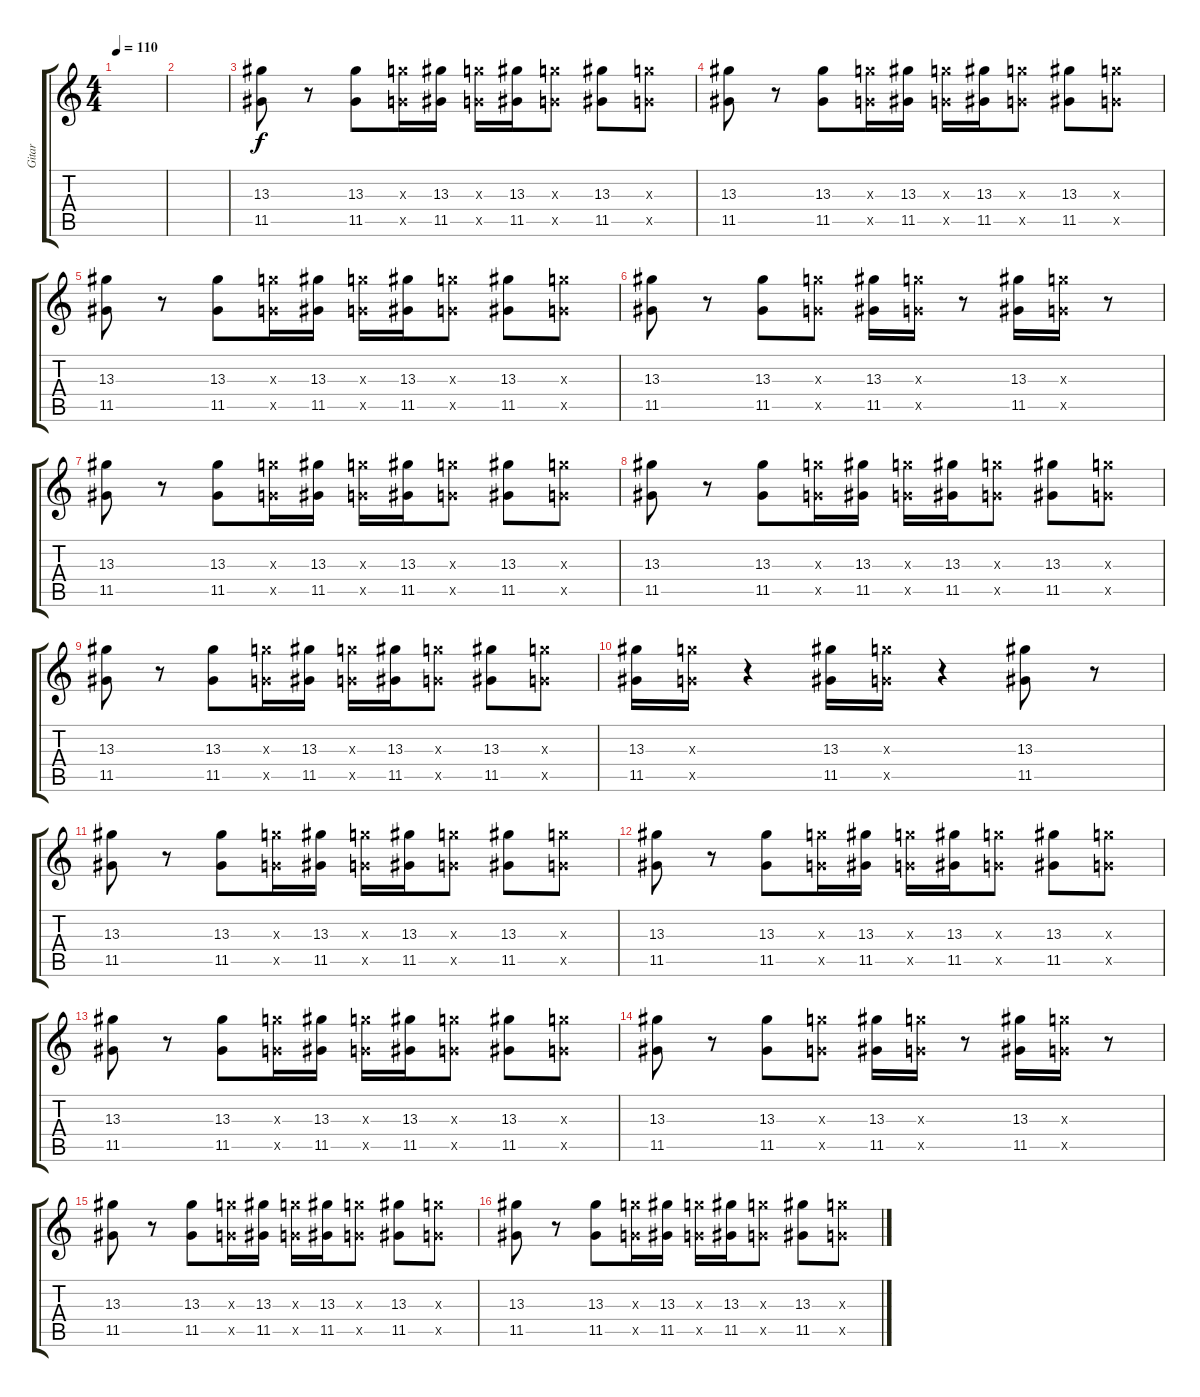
\track ("Gitar " "Gitar ") {instrument distortionguitar}
\staff {score tabs}
\tuning (E4 B3 G3 D3 A2 E2) {hide}
\ts (4 4)
\tempo 110
\clef g2
\ks c
|
|
(13.3 11.5).8{volume 5} r.8 (13.3 11.5).8 (12.3{x} 10.5{x}).16 (13.3 11.5).16 (12.3{x} 10.5{x}).16 (13.3 11.5).16 (12.3{x} 10.5{x}).8 (13.3 11.5).8 (12.3{x} 10.5{x}).8 |
(13.3 11.5).8 r.8 (13.3 11.5).8 (12.3{x} 10.5{x}).16 (13.3 11.5).16 (12.3{x} 10.5{x}).16 (13.3 11.5).16 (12.3{x} 10.5{x}).8 (13.3 11.5).8 (12.3{x} 10.5{x}).8 |
(13.3 11.5).8 r.8 (13.3 11.5).8 (12.3{x} 10.5{x}).16 (13.3 11.5).16 (12.3{x} 10.5{x}).16 (13.3 11.5).16 (12.3{x} 10.5{x}).8 (13.3 11.5).8 (12.3{x} 10.5{x}).8 |
(13.3 11.5).8 r.8 (13.3 11.5).8 (12.3{x} 10.5{x}).8 (13.3 11.5).16 (12.3{x} 10.5{x}).16 r.8 (13.3 11.5).16 (12.3{x} 10.5{x}).16 r.8 |
(13.3 11.5).8 r.8 (13.3 11.5).8 (12.3{x} 10.5{x}).16 (13.3 11.5).16 (12.3{x} 10.5{x}).16 (13.3 11.5).16 (12.3{x} 10.5{x}).8 (13.3 11.5).8 (12.3{x} 10.5{x}).8 |
(13.3 11.5).8 r.8 (13.3 11.5).8 (12.3{x} 10.5{x}).16 (13.3 11.5).16 (12.3{x} 10.5{x}).16 (13.3 11.5).16 (12.3{x} 10.5{x}).8 (13.3 11.5).8 (12.3{x} 10.5{x}).8 |
(13.3 11.5).8 r.8 (13.3 11.5).8 (12.3{x} 10.5{x}).16 (13.3 11.5).16 (12.3{x} 10.5{x}).16 (13.3 11.5).16 (12.3{x} 10.5{x}).8 (13.3 11.5).8 (12.3{x} 10.5{x}).8 |
(13.3 11.5).16 (12.3{x} 10.5{x}).16 r.4 (13.3 11.5).16 (12.3{x} 10.5{x}).16 r.4 (13.3 11.5).8 r.8 |
(13.3 11.5).8 r.8 (13.3 11.5).8 (12.3{x} 10.5{x}).16 (13.3 11.5).16 (12.3{x} 10.5{x}).16 (13.3 11.5).16 (12.3{x} 10.5{x}).8 (13.3 11.5).8 (12.3{x} 10.5{x}).8 |
(13.3 11.5).8 r.8 (13.3 11.5).8 (12.3{x} 10.5{x}).16 (13.3 11.5).16 (12.3{x} 10.5{x}).16 (13.3 11.5).16 (12.3{x} 10.5{x}).8 (13.3 11.5).8 (12.3{x} 10.5{x}).8 |
(13.3 11.5).8 r.8 (13.3 11.5).8 (12.3{x} 10.5{x}).16 (13.3 11.5).16 (12.3{x} 10.5{x}).16 (13.3 11.5).16 (12.3{x} 10.5{x}).8 (13.3 11.5).8 (12.3{x} 10.5{x}).8 |
(13.3 11.5).8 r.8 (13.3 11.5).8 (12.3{x} 10.5{x}).8 (13.3 11.5).16 (12.3{x} 10.5{x}).16 r.8 (13.3 11.5).16 (12.3{x} 10.5{x}).16 r.8 |
(13.3 11.5).8 r.8 (13.3 11.5).8 (12.3{x} 10.5{x}).16 (13.3 11.5).16 (12.3{x} 10.5{x}).16 (13.3 11.5).16 (12.3{x} 10.5{x}).8 (13.3 11.5).8 (12.3{x} 10.5{x}).8 |
(13.3 11.5).8 r.8 (13.3 11.5).8 (12.3{x} 10.5{x}).16 (13.3 11.5).16 (12.3{x} 10.5{x}).16 (13.3 11.5).16 (12.3{x} 10.5{x}).8 (13.3 11.5).8 (12.3{x} 10.5{x}).8
